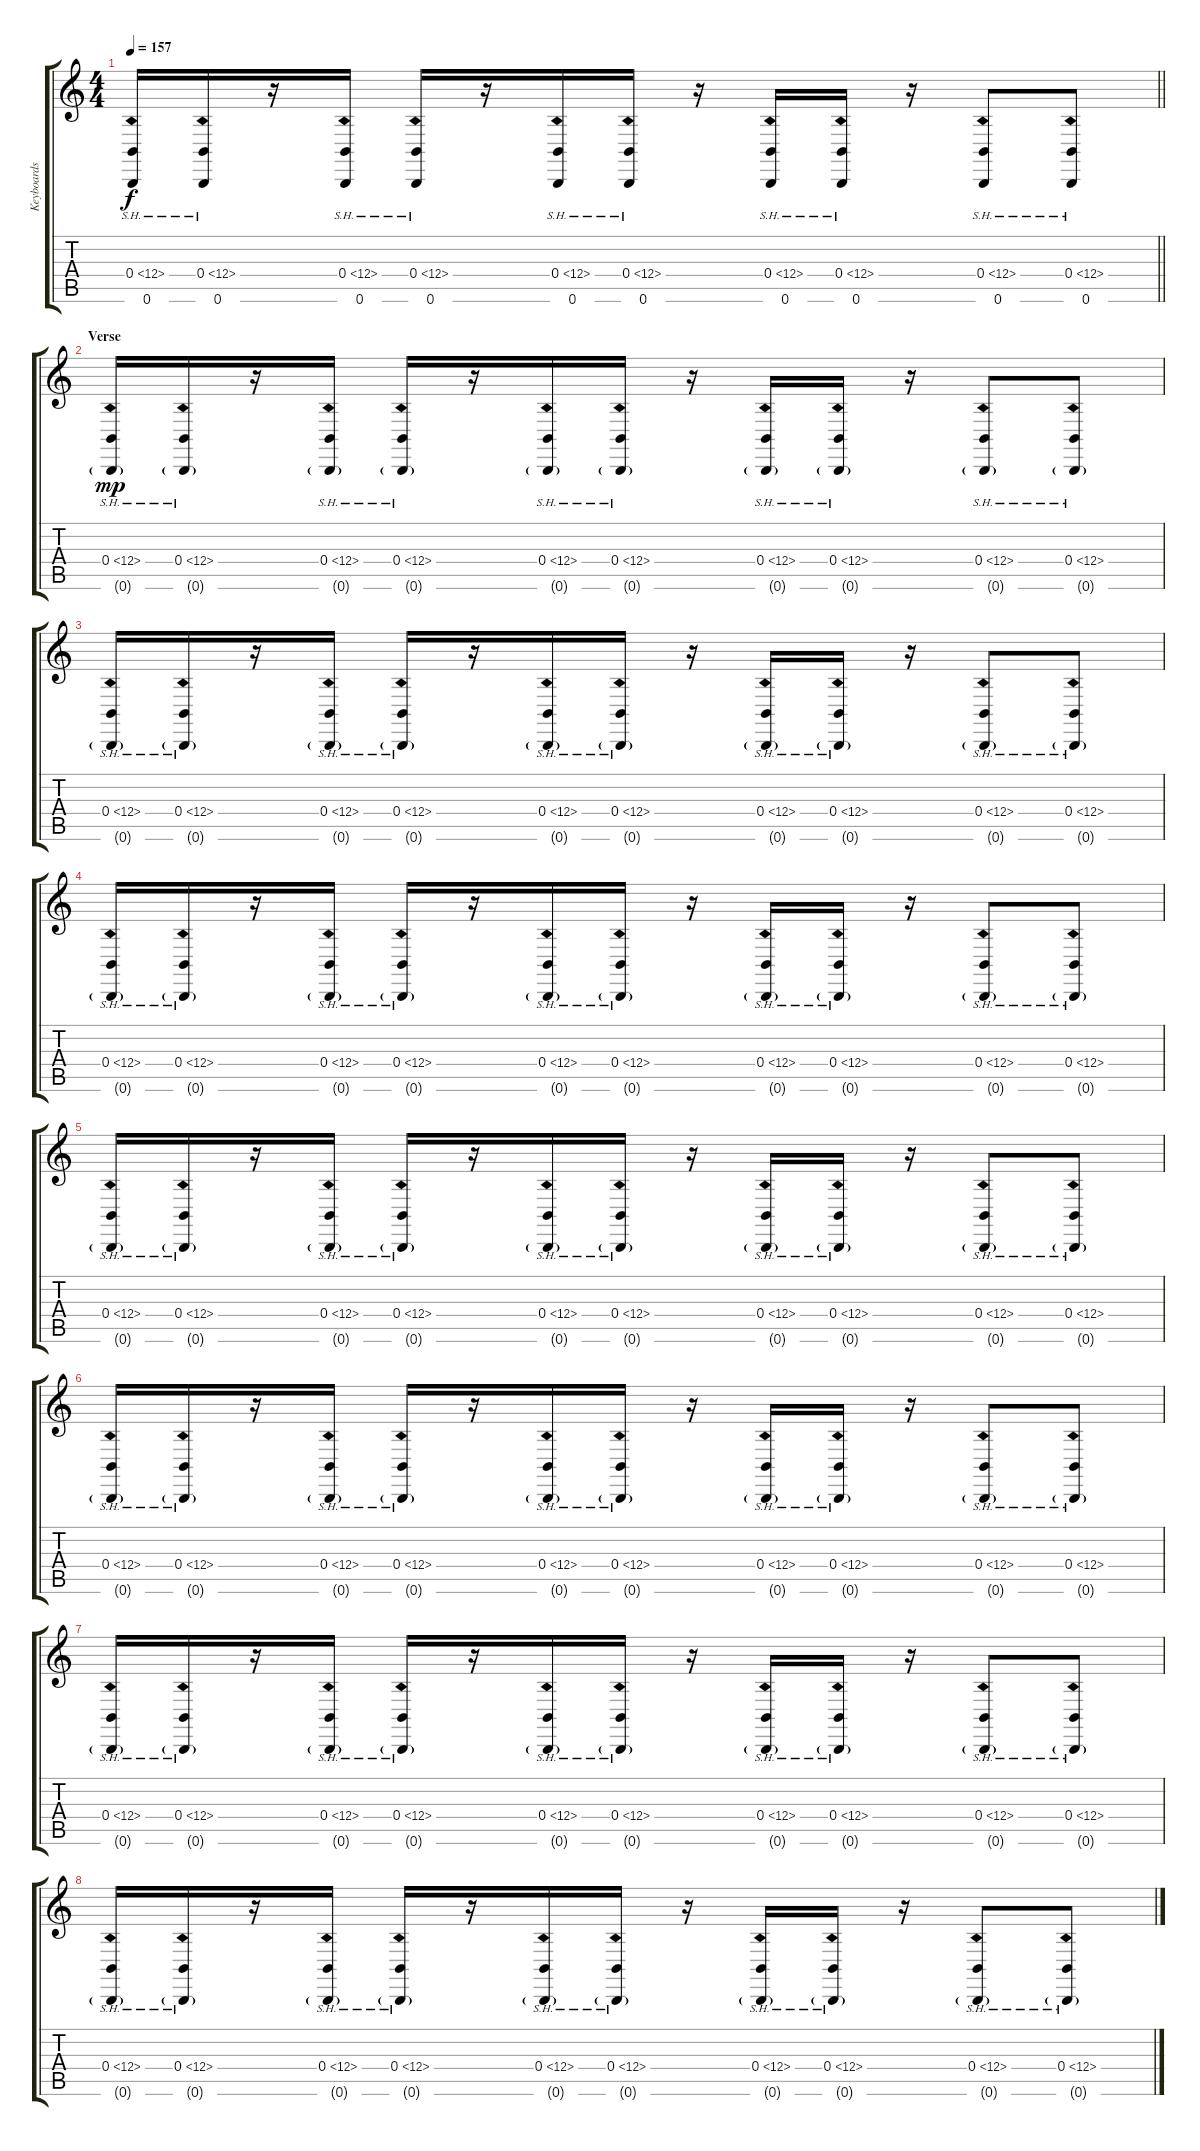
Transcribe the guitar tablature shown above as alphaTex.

\track ("Keyboards" "Keyboards") {instrument lead1square}
\staff {score tabs}
\tuning (Db4 Ab3 E3 B2 Gb2 B1) {hide}
\ts (4 4)
\tempo 157
\clef g2
\barLineRight lightlight
\ks c
(0.4{sh 12} 0.6).16{dy f} (0.4{sh 12} 0.6).16 r.16 (0.4{sh 12} 0.6).16 (0.4{sh 12} 0.6).16 r.16 (0.4{sh 12} 0.6).16 (0.4{sh 12} 0.6).16 r.16 (0.4{sh 12} 0.6).16 (0.4{sh 12} 0.6).16 r.16 (0.4{sh 12} 0.6).8 (0.4{sh 12} 0.6).8 |
\section ("" "Verse")
(0.4{sh 12} 0.6{g}).16{dy mp} (0.4{sh 12} 0.6{g}).16 r.16 (0.4{sh 12} 0.6{g}).16 (0.4{sh 12} 0.6{g}).16 r.16 (0.4{sh 12} 0.6{g}).16 (0.4{sh 12} 0.6{g}).16 r.16 (0.4{sh 12} 0.6{g}).16 (0.4{sh 12} 0.6{g}).16 r.16 (0.4{sh 12} 0.6{g}).8 (0.4{sh 12} 0.6{g}).8 |
(0.4{sh 12} 0.6{g}).16 (0.4{sh 12} 0.6{g}).16 r.16 (0.4{sh 12} 0.6{g}).16 (0.4{sh 12} 0.6{g}).16 r.16 (0.4{sh 12} 0.6{g}).16 (0.4{sh 12} 0.6{g}).16 r.16 (0.4{sh 12} 0.6{g}).16 (0.4{sh 12} 0.6{g}).16 r.16 (0.4{sh 12} 0.6{g}).8 (0.4{sh 12} 0.6{g}).8 |
(0.4{sh 12} 0.6{g}).16 (0.4{sh 12} 0.6{g}).16 r.16 (0.4{sh 12} 0.6{g}).16 (0.4{sh 12} 0.6{g}).16 r.16 (0.4{sh 12} 0.6{g}).16 (0.4{sh 12} 0.6{g}).16 r.16 (0.4{sh 12} 0.6{g}).16 (0.4{sh 12} 0.6{g}).16 r.16 (0.4{sh 12} 0.6{g}).8 (0.4{sh 12} 0.6{g}).8 |
(0.4{sh 12} 0.6{g}).16 (0.4{sh 12} 0.6{g}).16 r.16 (0.4{sh 12} 0.6{g}).16 (0.4{sh 12} 0.6{g}).16 r.16 (0.4{sh 12} 0.6{g}).16 (0.4{sh 12} 0.6{g}).16 r.16 (0.4{sh 12} 0.6{g}).16 (0.4{sh 12} 0.6{g}).16 r.16 (0.4{sh 12} 0.6{g}).8 (0.4{sh 12} 0.6{g}).8 |
(0.4{sh 12} 0.6{g}).16 (0.4{sh 12} 0.6{g}).16 r.16 (0.4{sh 12} 0.6{g}).16 (0.4{sh 12} 0.6{g}).16 r.16 (0.4{sh 12} 0.6{g}).16 (0.4{sh 12} 0.6{g}).16 r.16 (0.4{sh 12} 0.6{g}).16 (0.4{sh 12} 0.6{g}).16 r.16 (0.4{sh 12} 0.6{g}).8 (0.4{sh 12} 0.6{g}).8 |
(0.4{sh 12} 0.6{g}).16 (0.4{sh 12} 0.6{g}).16 r.16 (0.4{sh 12} 0.6{g}).16 (0.4{sh 12} 0.6{g}).16 r.16 (0.4{sh 12} 0.6{g}).16 (0.4{sh 12} 0.6{g}).16 r.16 (0.4{sh 12} 0.6{g}).16 (0.4{sh 12} 0.6{g}).16 r.16 (0.4{sh 12} 0.6{g}).8 (0.4{sh 12} 0.6{g}).8 |
(0.4{sh 12} 0.6{g}).16 (0.4{sh 12} 0.6{g}).16 r.16 (0.4{sh 12} 0.6{g}).16 (0.4{sh 12} 0.6{g}).16 r.16 (0.4{sh 12} 0.6{g}).16 (0.4{sh 12} 0.6{g}).16 r.16 (0.4{sh 12} 0.6{g}).16 (0.4{sh 12} 0.6{g}).16 r.16 (0.4{sh 12} 0.6{g}).8 (0.4{sh 12} 0.6{g}).8
